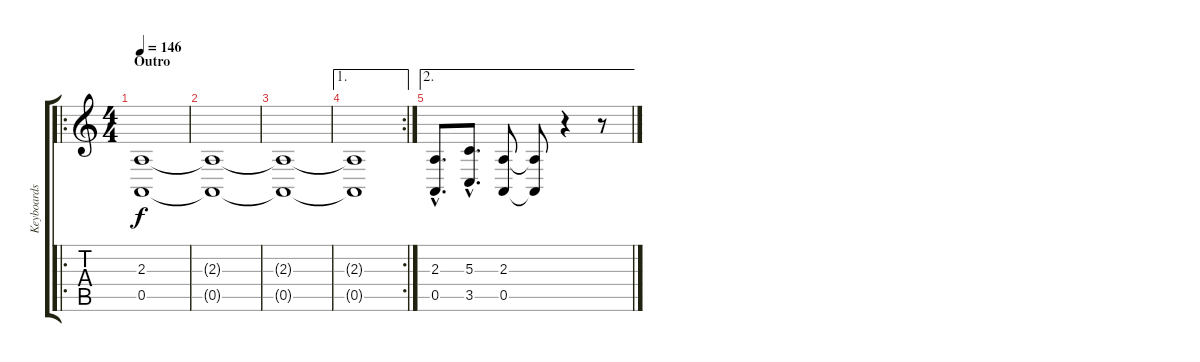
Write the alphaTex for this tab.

\track ("Keyboards" "Keyboards") {instrument stringensemble1}
\staff {score tabs}
\tuning (E4 B3 G3 D3 A2 E2) {hide}
\ro
\ts (4 4)
\section ("" "Outro")
\tempo 146
\clef g2
\ks c
(2.3 0.5).1{dy f} |
(2.3{t} 0.5{t}).1 |
(2.3{t} 0.5{t}).1 |
\ae 1
\rc 2
(2.3{t} 0.5{t}).1 |
\ae 2
(2.3{hac} 0.5{hac}).8{d} (5.3{hac} 3.5{hac}).8{d} (2.3 0.5).8 (2.3{t} 0.5{t}).8 r.4 r.8
